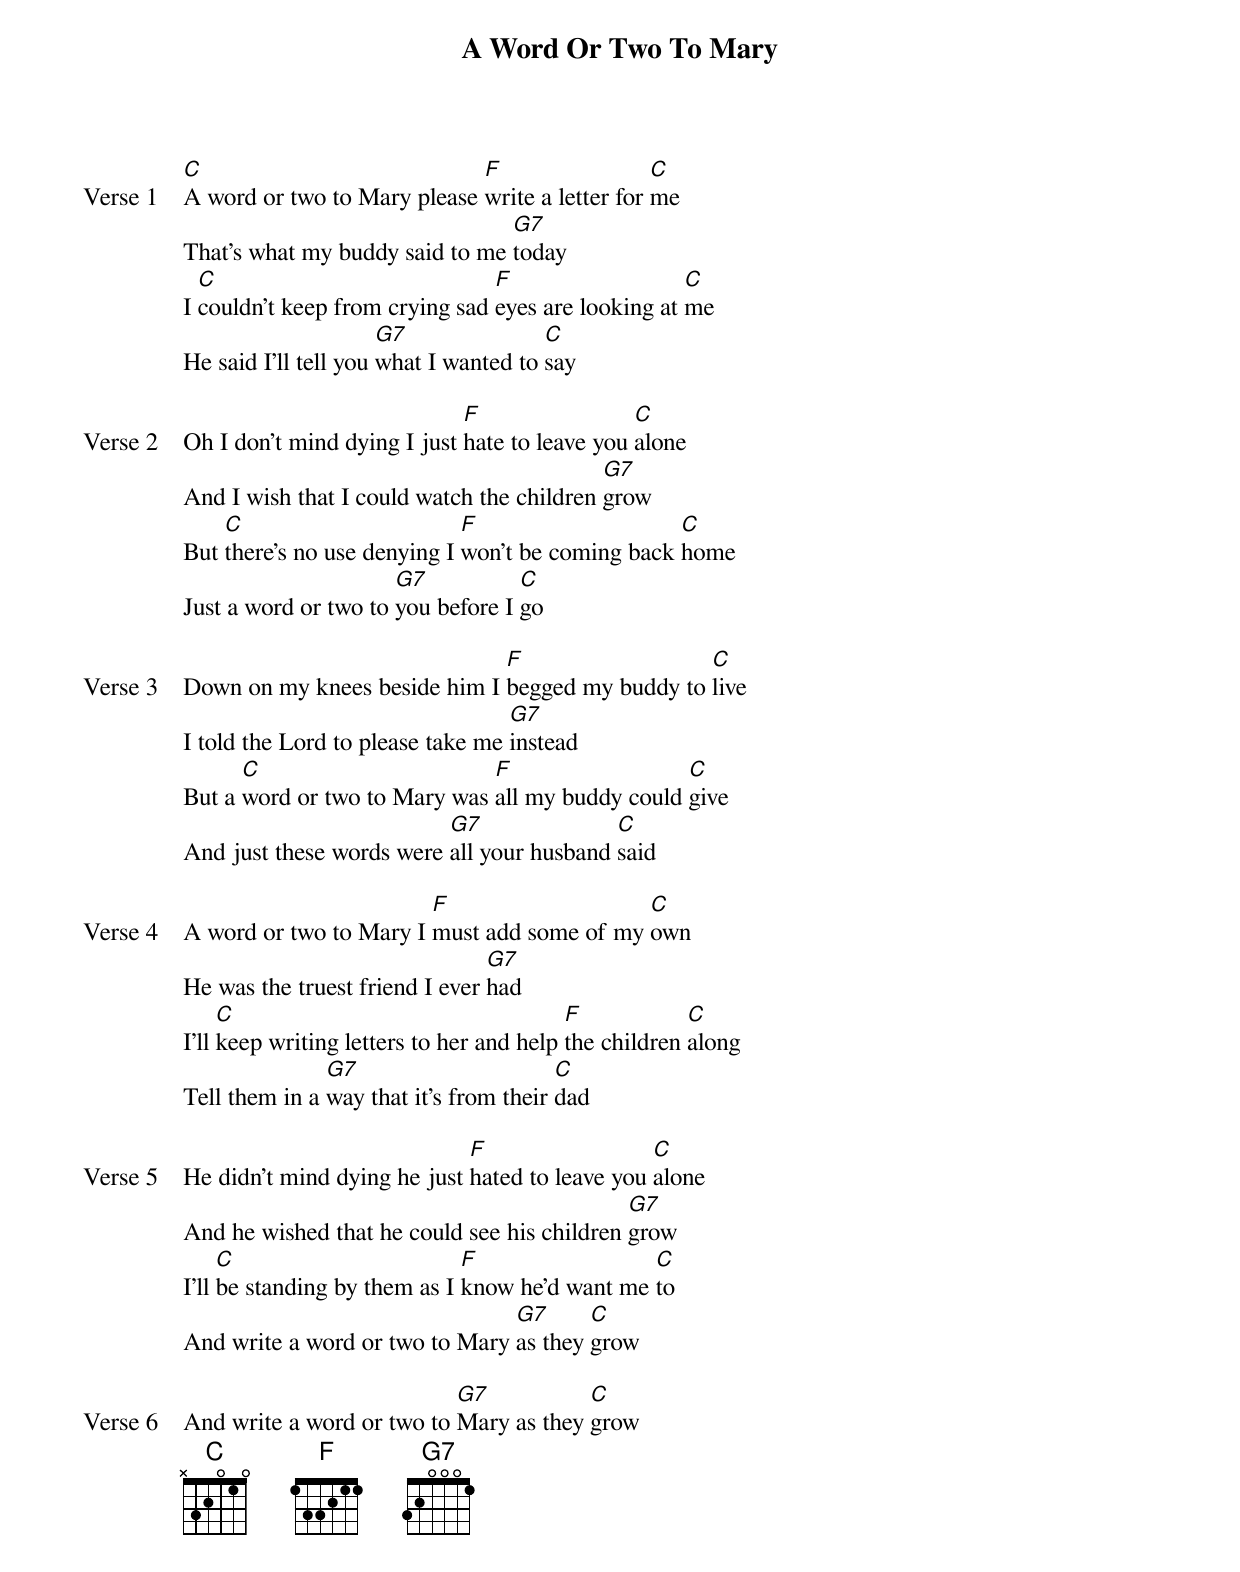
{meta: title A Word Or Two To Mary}
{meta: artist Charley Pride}
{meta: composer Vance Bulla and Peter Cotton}

{start_of_verse: Verse 1}
[C]A word or two to Mary please [F]write a letter for [C]me
That's what my buddy said to me [G7]today
I [C]couldn't keep from crying sad [F]eyes are looking at [C]me
He said I'll tell you [G7]what I wanted to [C]say
{end_of_verse}

{start_of_verse: Verse 2}
Oh I don't mind dying I just [F]hate to leave you [C]alone
And I wish that I could watch the children [G7]grow
But [C]there's no use denying I [F]won't be coming back [C]home
Just a word or two to [G7]you before I [C]go
{end_of_verse}

{start_of_verse: Verse 3}
Down on my knees beside him I [F]begged my buddy to [C]live
I told the Lord to please take me [G7]instead
But a [C]word or two to Mary was [F]all my buddy could [C]give
And just these words were [G7]all your husband [C]said
{end_of_verse}

{start_of_verse: Verse 4}
A word or two to Mary I [F]must add some of my [C]own
He was the truest friend I ever [G7]had
I'll [C]keep writing letters to her and help [F]the children [C]along
Tell them in a [G7]way that it's from their [C]dad
{end_of_verse}

{start_of_verse: Verse 5}
He didn't mind dying he just [F]hated to leave you [C]alone
And he wished that he could see his children [G7]grow
I'll [C]be standing by them as I [F]know he'd want me [C]to
And write a word or two to Mary [G7]as they [C]grow
{end_of_verse}

{start_of_verse: Verse 6}
And write a word or two to [G7]Mary as they [C]grow
{end_of_verse}
